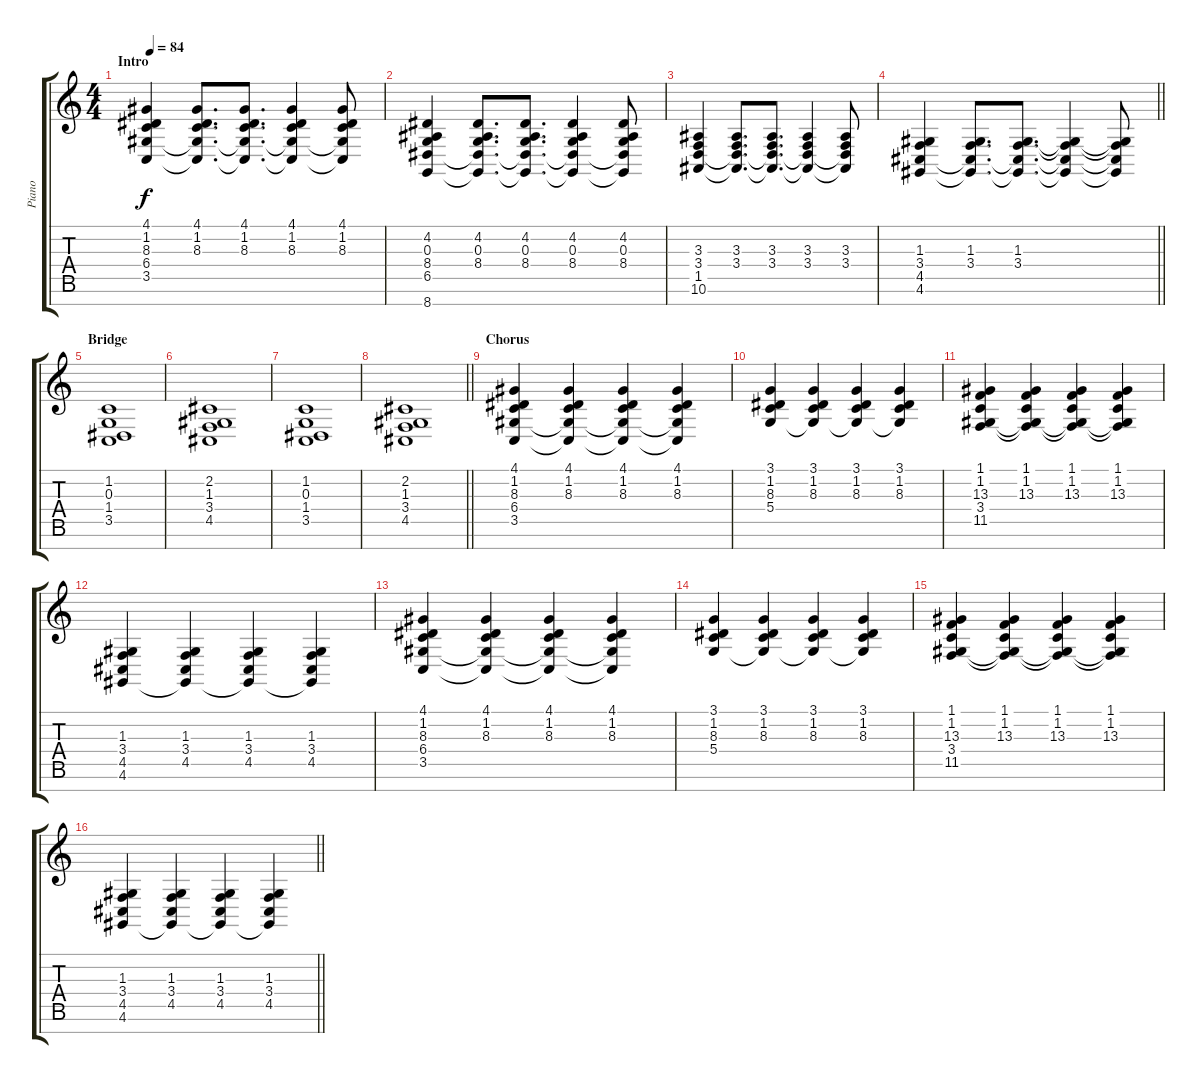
\track ("Piano" "Piano") {instrument acousticgrandpiano}
\staff {score tabs}
\tuning (E4 B3 G3 D3 A2 E2 B1) {hide}
\ts (4 4)
\section ("" "Intro")
\tempo 84
\clef g2
\ks c
(4.1 1.2 8.3 6.4 3.5).4{dy f volume 12} (4.1 1.2 8.3 6.4{t} 3.5{t}).8{d} (4.1 1.2 8.3 6.4{t} 3.5{t}).8{d} (4.1 1.2 8.3 6.4{t} 3.5{t}).4 (4.1 1.2 8.3 6.4{t} 3.5{t}).8 |
(4.2 0.3 8.4 6.5 8.7).4 (4.2 0.3 8.4 6.5{t} 8.7{t}).8{d} (4.2 0.3 8.4 6.5{t} 8.7{t}).8{d} (4.2 0.3 8.4 6.5{t} 8.7{t}).4 (4.2 0.3 8.4 6.5{t} 8.7{t}).8 |
(3.3 3.4 1.5 10.6).4 (3.3 3.4 1.5{t} 10.6{t}).8{d} (3.3 3.4 1.5{t} 10.6{t}).8{d} (3.3 3.4 1.5{t} 10.6{t}).4 (3.3 3.4 1.5{t} 10.6{t}).8 |
\barLineRight lightlight
(1.3 3.4 4.5 4.6).4 (1.3 3.4 4.5{t} 4.6{t}).8{d} (1.3 3.4 4.5{t} 4.6{t}).8{d} (1.3{t} 3.4{t} 4.5{t} 4.6{t}).4 (1.3{t} 3.4{t} 4.5{t} 4.6{t}).8 |
\section ("" "Bridge")
(1.2 0.3 1.4 3.5).1 |
(2.2 1.3 3.4 4.5).1 |
(1.2 0.3 1.4 3.5).1 |
\barLineRight lightlight
(2.2 1.3 3.4 4.5).1 |
\section ("" "Chorus")
(4.1 1.2 8.3 6.4 3.5).4{volume 9} (4.1 1.2 8.3 6.4{t} 3.5{t}).4 (4.1 1.2 8.3 6.4{t} 3.5{t}).4 (4.1 1.2 8.3 6.4{t} 3.5{t}).4 |
(3.1 1.2 8.3 5.4).4 (3.1 1.2 8.3 5.4{t}).4 (3.1 1.2 8.3 5.4{t}).4 (3.1 1.2 8.3 5.4{t}).4 |
(1.1 1.2 13.3 3.4 11.5).4 (1.1 1.2 13.3 3.4{t} 11.5{t}).4 (1.1 1.2 13.3 3.4{t} 11.5{t}).4 (1.1 1.2 13.3 3.4{t} 11.5{t}).4 |
(1.3 3.4 4.5 4.6).4 (1.3 3.4 4.5 4.6{t}).4 (1.3 3.4 4.5 4.6{t}).4 (1.3 3.4 4.5 4.6{t}).4 |
(4.1 1.2 8.3 6.4 3.5).4 (4.1 1.2 8.3 6.4{t} 3.5{t}).4 (4.1 1.2 8.3 6.4{t} 3.5{t}).4 (4.1 1.2 8.3 6.4{t} 3.5{t}).4 |
(3.1 1.2 8.3 5.4).4 (3.1 1.2 8.3 5.4{t}).4 (3.1 1.2 8.3 5.4{t}).4 (3.1 1.2 8.3 5.4{t}).4 |
(1.1 1.2 13.3 3.4 11.5).4 (1.1 1.2 13.3 3.4{t} 11.5{t}).4 (1.1 1.2 13.3 3.4{t} 11.5{t}).4 (1.1 1.2 13.3 3.4{t} 11.5{t}).4 |
\barLineRight lightlight
(1.3 3.4 4.5 4.6).4 (1.3 3.4 4.5 4.6{t}).4 (1.3 3.4 4.5 4.6{t}).4 (1.3 3.4 4.5 4.6{t}).4
